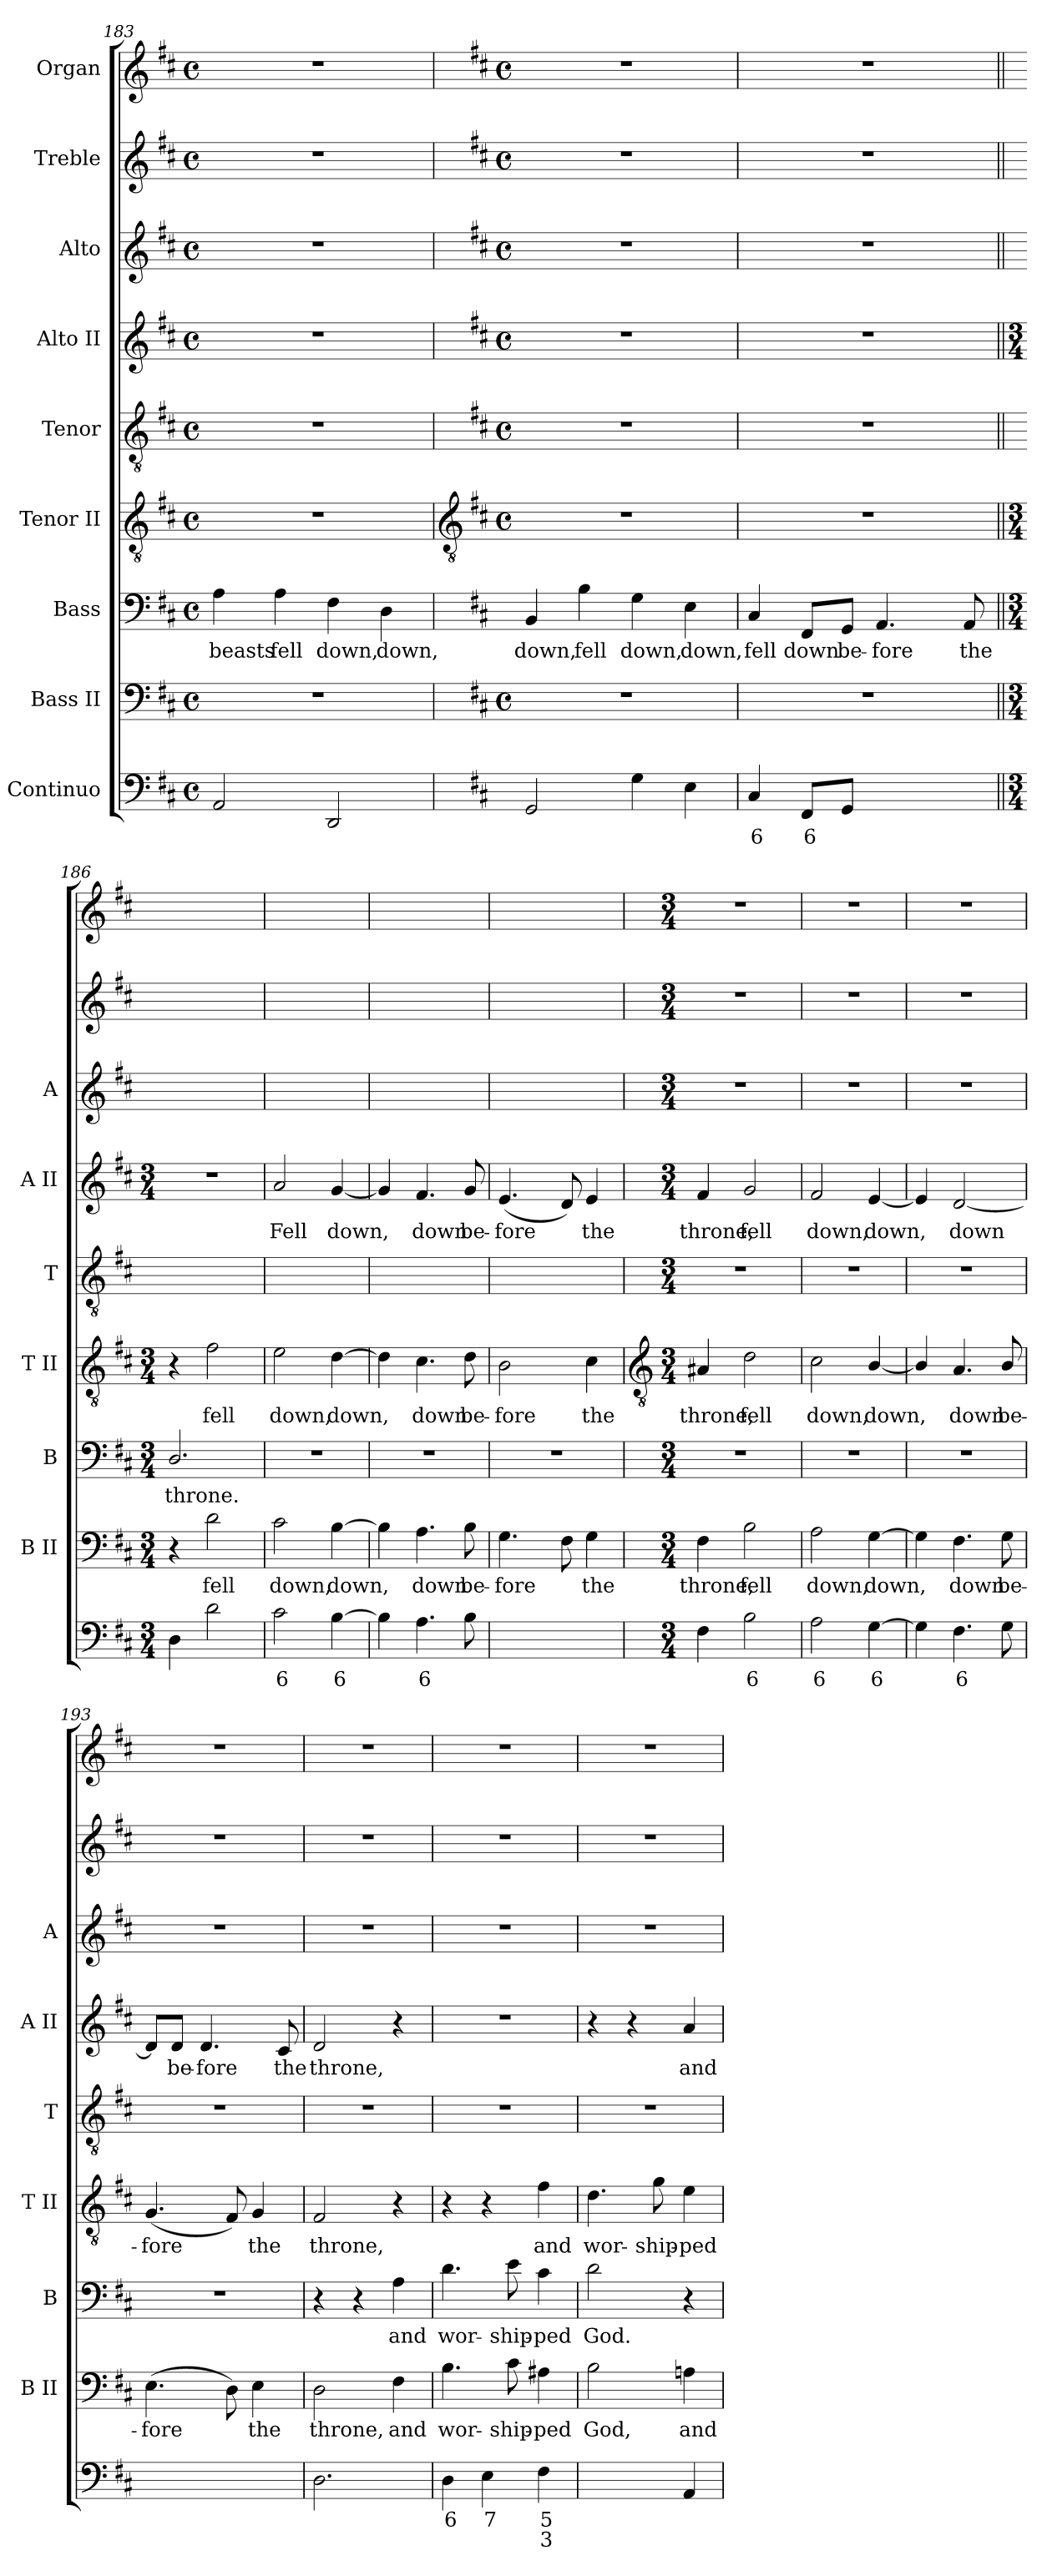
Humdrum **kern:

**kern	**text	**text	**kern	**text	**kern	**text	**kern	**text	**kern	**kern	**text	**kern	**kern	**kern
*part9	*part9	*part9	*part8	*part8	*part7	*part7	*part6	*part6	*part5	*part4	*part4	*part3	*part2	*part1
*staff9	*staff9	*staff9	*staff8	*staff8	*staff7	*staff7	*staff6	*staff6	*staff5	*staff4	*staff4	*staff3	*staff2	*staff1
*I"Continuo	*	*	*I"Bass II	*	*I"Bass	*	*I"Tenor II	*	*I"Tenor	*I"Alto II	*	*I"Alto	*I"Treble	*I"Organ
*	*	*	*I'B II	*	*I'B	*	*I'T II	*	*I'T	*I'A II	*	*I'A	*	*
*clefF4	*	*	*clefF4	*	*clefF4	*	*clefGv2	*	*clefGv2	*clefG2	*	*clefG2	*clefG2	*clefG2
*k[f#c#]	*	*	*k[f#c#]	*	*k[f#c#]	*	*k[f#c#]	*	*k[f#c#]	*k[f#c#]	*	*k[f#c#]	*k[f#c#]	*k[f#c#]
*D:	*	*	*D:	*	*D:	*	*D:	*	*D:	*D:	*	*D:	*D:	*D:
*M4/4	*	*	*M4/4	*	*M4/4	*	*M4/4	*	*M4/4	*M4/4	*	*M4/4	*M4/4	*M4/4
*met(c)	*	*	*met(c)	*	*met(c)	*	*met(c)	*	*met(c)	*met(c)	*	*met(c)	*met(c)	*met(c)
=183	=183	=183	=183	=183	=183	=183	=183	=183	=183	=183	=183	=183	=183	=183
!	!	!	!	!	!	!LO:LY:b	!	!	!	!	!	!	!	!
2AA	.	.	1r	.	4A	beasts	1r	.	1r	1r	.	1r	1r	1r
!	!	!	!	!	!	!LO:LY:b	!	!	!	!	!	!	!	!
.	.	.	.	.	4A	fell	.	.	.	.	.	.	.	.
!	!	!	!	!	!	!LO:LY:b	!	!	!	!	!	!	!	!
2DD	.	.	.	.	4F#	down,	.	.	.	.	.	.	.	.
!	!	!	!	!	!	!LO:LY:b	!	!	!	!	!	!	!	!
.	.	.	.	.	4D	down,	.	.	.	.	.	.	.	.
!!LO:LB:g=z
=184	=184	=184	=184	=184	=184	=184	=184	=184	=184	=184	=184	=184	=184	=184
*	*	*	*	*	*	*	*clefGv2	*	*	*	*	*	*	*
*	*	*	*k[f#c#]	*	*	*	*k[f#c#]	*	*	*k[f#c#]	*	*	*	*
*	*	*	*D:	*	*	*	*D:	*	*	*D:	*	*	*	*
*	*	*	*M4/4	*	*	*	*M4/4	*	*M4/4	*M4/4	*	*M4/4	*M4/4	*M4/4
*	*	*	*met(c)	*	*	*	*met(c)	*	*met(c)	*met(c)	*	*met(c)	*met(c)	*met(c)
!	!	!	!	!	!	!LO:LY:b	!	!	!	!	!	!	!	!
2GG	.	.	1r	.	4BB	down,	1r	.	1r	1r	.	1r	1r	1r
!	!	!	!	!	!	!LO:LY:b	!	!	!	!	!	!	!	!
.	.	.	.	.	4B	fell	.	.	.	.	.	.	.	.
!	!	!	!	!	!	!LO:LY:b	!	!	!	!	!	!	!	!
4G	.	.	.	.	4G	down,	.	.	.	.	.	.	.	.
!	!	!	!	!	!	!LO:LY:b	!	!	!	!	!	!	!	!
4E	.	.	.	.	4E	down,	.	.	.	.	.	.	.	.
=185	=185	=185	=185	=185	=185	=185	=185	=185	=185	=185	=185	=185	=185	=185
!	!LO:LY:b	!	!	!	!	!LO:LY:b	!	!	!	!	!	!	!	!
4C#	6	.	1r	.	4C#	fell	1r	.	1r	1r	.	1r	1r	1r
!	!LO:LY:b	!	!	!	!	!LO:LY:b	!	!	!	!	!	!	!	!
8FF#L	6	.	.	.	8FF#/L	down	.	.	.	.	.	.	.	.
!	!	!	!	!	!	!LO:LY:b	!	!	!	!	!	!	!	!
8GGJ	.	.	.	.	8GG/J	be-	.	.	.	.	.	.	.	.
!	!LO:LY:b	!	!	!	!	!LO:LY:b	!	!	!	!	!	!	!	!
[4AAyy	4	.	.	.	4.AA	-fore	.	.	.	.	.	.	.	.
!	!LO:LY:b	!	!	!	!	!	!	!	!	!	!	!	!	!
4AAyy]	3	.	.	.	.	.	.	.	.	.	.	.	.	.
!	!	!	!	!	!	!LO:LY:b	!	!	!	!	!	!	!	!
.	.	.	.	.	8AA	the	.	.	.	.	.	.	.	.
=186||	=186||	=186||	=186||	=186||	=186||	=186||	=186||	=186||	=186||	=186||	=186||	=186||	=186||	=186||
*M3/4	*	*	*M3/4	*	*M3/4	*	*M3/4	*	*	*M3/4	*	*	*	*
!	!	!	!	!	!	!LO:LY:b	!	!	!	!LO:N:vis=1	!	!	!	!
4D	.	.	4r	.	2.D/	throne.	4r	.	2.r	2.r	.	2.r	2.r	2.r
!	!	!	!	!LO:LY:b	!	!	!	!LO:LY:b	!	!	!	!	!	!
2d	.	.	2d	fell	.	.	2f#	fell	.	.	.	.	.	.
=187	=187	=187	=187	=187	=187	=187	=187	=187	=187	=187	=187	=187	=187	=187
!	!LO:LY:b	!	!	!LO:LY:b	!LO:N:vis=1	!	!	!LO:LY:b	!	!	!LO:LY:b	!	!	!
2c#	6	.	2c#	down,	2.r	.	2e	down,	2.r	2a	Fell	2.r	2.r	2.r
!	!LO:LY:b	!	!	!LO:LY:b	!	!	!	!LO:LY:b	!	!	!LO:LY:b	!	!	!
[4B	6	.	[4B	down,	.	.	[4d	down,	.	[4g	down,	.	.	.
=188	=188	=188	=188	=188	=188	=188	=188	=188	=188	=188	=188	=188	=188	=188
!	!	!	!	!	!LO:N:vis=1	!	!	!	!	!	!	!	!	!
4B]	.	.	4B]	.	2.r	.	4d]	.	2.r	4g]	.	2.r	2.r	2.r
!	!LO:LY:b	!	!	!LO:LY:b	!	!	!	!LO:LY:b	!	!	!LO:LY:b	!	!	!
4.A	6	.	4.A	down	.	.	4.c#	down	.	4.f#	down	.	.	.
!	!	!	!	!LO:LY:b	!	!	!	!LO:LY:b	!	!	!LO:LY:b	!	!	!
8B	.	.	8B	be-	.	.	8d	be-	.	8g	be-	.	.	.
=189	=189	=189	=189	=189	=189	=189	=189	=189	=189	=189	=189	=189	=189	=189
!	!LO:LY:b	!LO:LY:b	!	!LO:LY:b	!LO:N:vis=1	!	!	!LO:LY:b	!	!	!LO:LY:b	!	!	!
[4Gyy	6	3	4.G	-fore	2.r	.	2B	-fore	2.r	(<4.e	-fore	2.r	2.r	2.r
!	!	!LO:LY:b	!	!	!	!	!	!	!	!	!	!	!	!
2Gyy]	.	4	.	.	.	.	.	.	.	.	.	.	.	.
.	.	.	8F#	.	.	.	.	.	.	8d)	.	.	.	.
!	!	!	!	!LO:LY:b	!	!	!	!LO:LY:b	!	!	!LO:LY:b	!	!	!
.	.	.	4G	the	.	.	4c#	the	.	4e	the	.	.	.
!!LO:LB:g=z
=190	=190	=190	=190	=190	=190	=190	=190	=190	=190	=190	=190	=190	=190	=190
*	*	*	*	*	*	*	*clefGv2	*	*	*	*	*	*	*
*M3/4	*	*	*M3/4	*	*M3/4	*	*M3/4	*	*M3/4	*M3/4	*	*M3/4	*M3/4	*M3/4
!	!	!	!	!LO:LY:b	!LO:N:vis=1	!	!	!LO:LY:b	!	!	!LO:LY:b	!	!	!
4F#	.	.	4F#	throne,	2.r	.	4A#X	throne,	2.r	4f#	throne,	2.r	2.r	2.r
!	!LO:LY:b	!	!	!LO:LY:b	!	!	!	!LO:LY:b	!	!	!LO:LY:b	!	!	!
2B	6	.	2B	fell	.	.	2d	fell	.	2g	fell	.	.	.
=191	=191	=191	=191	=191	=191	=191	=191	=191	=191	=191	=191	=191	=191	=191
!	!LO:LY:b	!	!	!LO:LY:b	!LO:N:vis=1	!	!	!LO:LY:b	!	!	!LO:LY:b	!	!	!
2A	6	.	2A	down,	2.r	.	2c#	down,	2.r	2f#	down,	2.r	2.r	2.r
!	!LO:LY:b	!	!	!LO:LY:b	!	!	!	!LO:LY:b	!	!	!LO:LY:b	!	!	!
[4G	6	.	[4G	down,	.	.	[4B/	down,	.	[4e	down,	.	.	.
=192	=192	=192	=192	=192	=192	=192	=192	=192	=192	=192	=192	=192	=192	=192
!	!	!	!	!	!LO:N:vis=1	!	!	!	!	!	!	!	!	!
4G]	.	.	4G]	.	2.r	.	4B/]	.	2.r	4e]	.	2.r	2.r	2.r
!	!LO:LY:b	!	!	!LO:LY:b	!	!	!	!LO:LY:b	!	!	!LO:LY:b	!	!	!
4.F#	6	.	4.F#	down	.	.	4.A	down	.	[2d	down	.	.	.
!	!	!	!	!LO:LY:b	!	!	!	!LO:LY:b	!	!	!	!	!	!
8G	.	.	8G	be-	.	.	8B/	be-	.	.	.	.	.	.
=193	=193	=193	=193	=193	=193	=193	=193	=193	=193	=193	=193	=193	=193	=193
!	!LO:LY:b	!	!	!LO:LY:b	!LO:N:vis=1	!	!	!LO:LY:b	!	!	!	!	!	!
[2Eyy	7	.	(>4.E	-fore	2.r	.	(<4.G	-fore	2.r	8d/L]	.	2.r	2.r	2.r
!	!	!	!	!	!	!	!	!	!	!	!LO:LY:b	!	!	!
.	.	.	.	.	.	.	.	.	.	8d/J	be-	.	.	.
!	!	!	!	!	!	!	!	!	!	!	!LO:LY:b	!	!	!
.	.	.	.	.	.	.	.	.	.	4.d	-fore	.	.	.
.	.	.	8D)	.	.	.	8F#)	.	.	.	.	.	.	.
!	!LO:LY:b	!	!	!LO:LY:b	!	!	!	!LO:LY:b	!	!	!	!	!	!
4Eyy]	6	.	4E	the	.	.	4G	the	.	.	.	.	.	.
!	!	!	!	!	!	!	!	!	!	!	!LO:LY:b	!	!	!
.	.	.	.	.	.	.	.	.	.	8c#	the	.	.	.
=194	=194	=194	=194	=194	=194	=194	=194	=194	=194	=194	=194	=194	=194	=194
!	!	!	!	!LO:LY:b	!	!	!	!LO:LY:b	!	!	!LO:LY:b	!	!	!
2.D	.	.	2D	throne,	4r	.	2F#	throne,	2.r	2d	throne,	2.r	2.r	2.r
.	.	.	.	.	4r	.	.	.	.	.	.	.	.	.
!	!	!	!	!LO:LY:b	!	!LO:LY:b	!	!	!	!	!	!	!	!
.	.	.	4F#	and	4A	and	4r	.	.	4r	.	.	.	.
=195	=195	=195	=195	=195	=195	=195	=195	=195	=195	=195	=195	=195	=195	=195
!	!LO:LY:b	!	!	!LO:LY:b	!	!LO:LY:b	!	!	!	!LO:N:vis=1	!	!	!	!
4D	6	.	4.B	wor-	4.d	wor-	4r	.	2.r	2.r	.	2.r	2.r	2.r
!	!LO:LY:b	!	!	!	!	!	!	!	!	!	!	!	!	!
4E	7	.	.	.	.	.	4r	.	.	.	.	.	.	.
!	!	!	!	!LO:LY:b	!	!LO:LY:b	!	!	!	!	!	!	!	!
.	.	.	8c#	-ship-	8e	-ship-	.	.	.	.	.	.	.	.
!	!LO:LY:b	!LO:LY:b	!	!LO:LY:b	!	!LO:LY:b	!	!LO:LY:b	!	!	!	!	!	!
4F#	5	3	4A#X	-ped	4c#	-ped	4f#	and	.	.	.	.	.	.
=196	=196	=196	=196	=196	=196	=196	=196	=196	=196	=196	=196	=196	=196	=196
!	!LO:LY:b	!	!	!LO:LY:b	!	!LO:LY:b	!	!LO:LY:b	!	!	!	!	!	!
[4BByy	5	.	2B	God,	2d	God.	4.d	wor-	2.r	4r	.	2.r	2.r	2.r
!	!LO:LY:b	!	!	!	!	!	!	!	!	!	!	!	!	!
4BByy]	6	.	.	.	.	.	.	.	.	4r	.	.	.	.
!	!	!	!	!	!	!	!	!LO:LY:b	!	!	!	!	!	!
.	.	.	.	.	.	.	8g	-ship-	.	.	.	.	.	.
!	!	!	!	!LO:LY:b	!	!	!	!LO:LY:b	!	!	!LO:LY:b	!	!	!
4AA	.	.	4An	and	4r	.	4e	-ped	.	4a	and	.	.	.
=	=	=	=	=	=	=	=	=	=	=	=	=	=	=
*-	*-	*-	*-	*-	*-	*-	*-	*-	*-	*-	*-	*-	*-	*-
